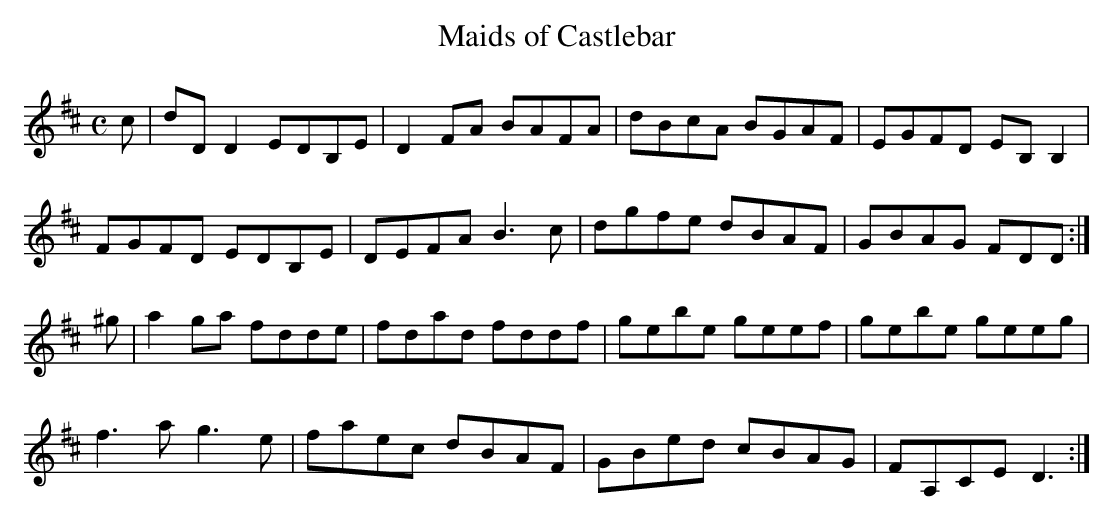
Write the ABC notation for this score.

X:1
T:Maids of Castlebar
M:C
L:1/8
K:D Major
c|dDD2 EDB,E|D2FA BAFA|dBcA BGAF|EGFD EB,B,2|!
FGFD EDB,E|DEFA B3c|dgfe dBAF|GBAG FDD:|!
^g|a2ga fdde|fdad fddf|gebe geef|gebe geeg|!
f3a g3e|faec dBAF|GBed cBAG|FA,CE D3:|!
